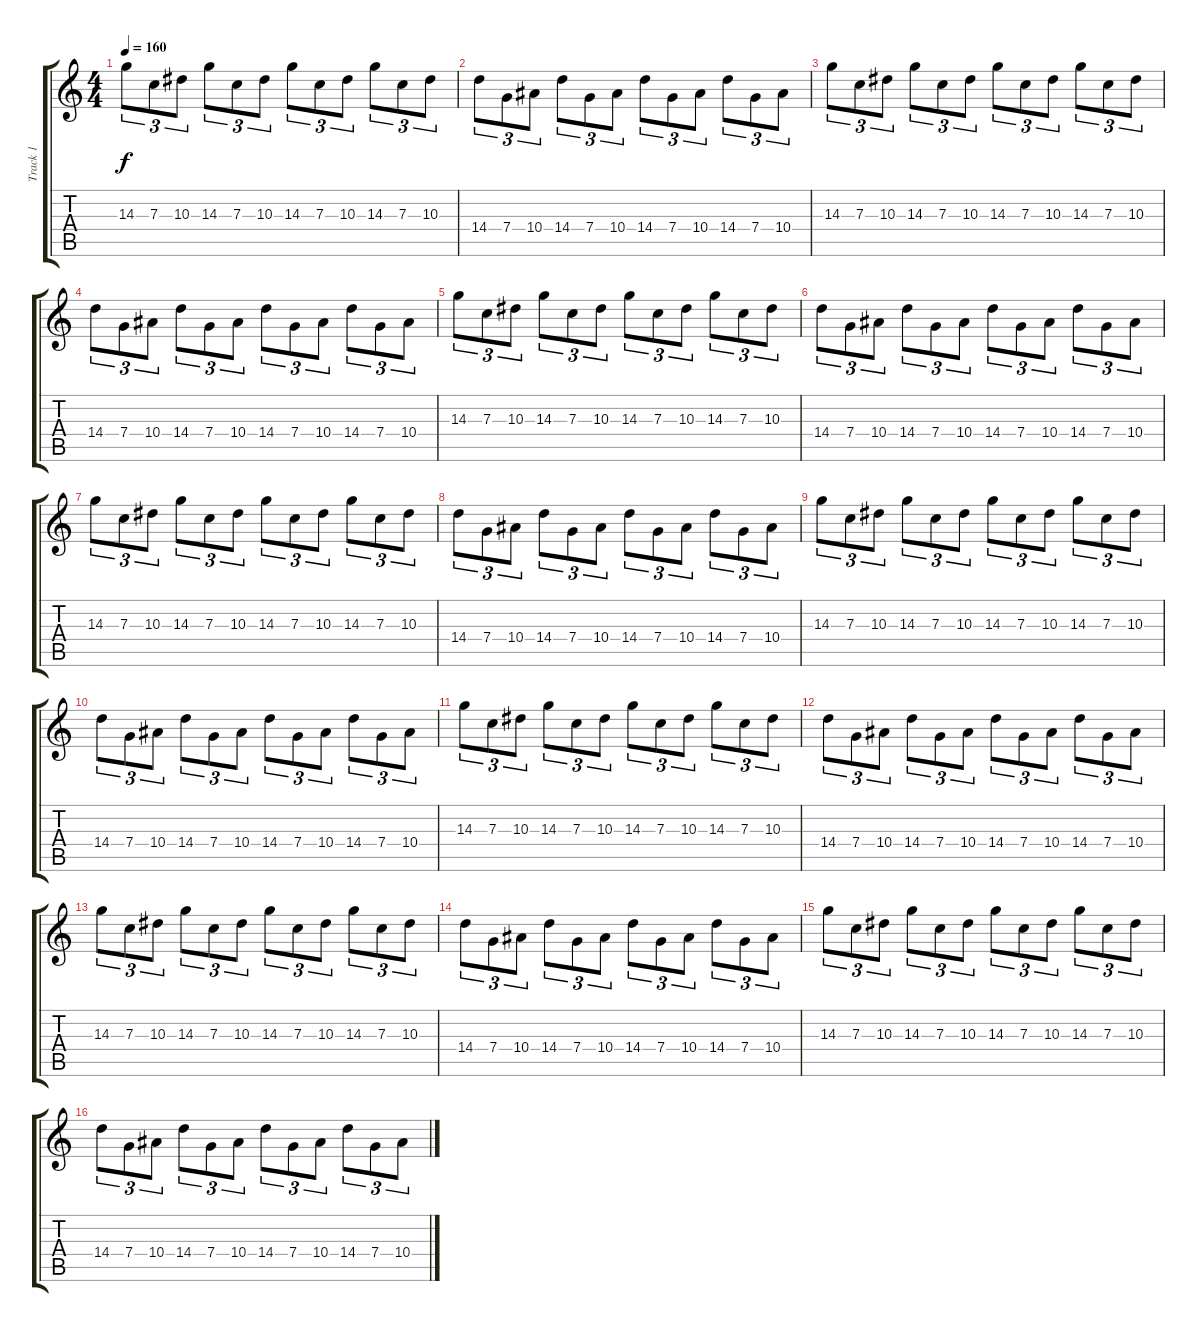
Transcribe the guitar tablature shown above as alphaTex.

\track ("Track 1" "Track 1") {instrument overdrivenguitar}
\staff {score tabs}
\tuning (D4 A3 F3 C3 G2 C2) {hide}
\ts (4 4)
\tempo 160
\clef g2
\ks c
14.3.8{tu (3 2) dy f instrument overdrivenguitar} 7.3.8{tu (3 2)} 10.3.8{tu (3 2)} 14.3.8{tu (3 2)} 7.3.8{tu (3 2)} 10.3.8{tu (3 2)} 14.3.8{tu (3 2)} 7.3.8{tu (3 2)} 10.3.8{tu (3 2)} 14.3.8{tu (3 2)} 7.3.8{tu (3 2)} 10.3.8{tu (3 2)} |
14.4.8{tu (3 2)} 7.4.8{tu (3 2)} 10.4.8{tu (3 2)} 14.4.8{tu (3 2)} 7.4.8{tu (3 2)} 10.4.8{tu (3 2)} 14.4.8{tu (3 2)} 7.4.8{tu (3 2)} 10.4.8{tu (3 2)} 14.4.8{tu (3 2)} 7.4.8{tu (3 2)} 10.4.8{tu (3 2)} |
14.3.8{tu (3 2)} 7.3.8{tu (3 2)} 10.3.8{tu (3 2)} 14.3.8{tu (3 2)} 7.3.8{tu (3 2)} 10.3.8{tu (3 2)} 14.3.8{tu (3 2)} 7.3.8{tu (3 2)} 10.3.8{tu (3 2)} 14.3.8{tu (3 2)} 7.3.8{tu (3 2)} 10.3.8{tu (3 2)} |
14.4.8{tu (3 2)} 7.4.8{tu (3 2)} 10.4.8{tu (3 2)} 14.4.8{tu (3 2)} 7.4.8{tu (3 2)} 10.4.8{tu (3 2)} 14.4.8{tu (3 2)} 7.4.8{tu (3 2)} 10.4.8{tu (3 2)} 14.4.8{tu (3 2)} 7.4.8{tu (3 2)} 10.4.8{tu (3 2)} |
14.3.8{tu (3 2)} 7.3.8{tu (3 2)} 10.3.8{tu (3 2)} 14.3.8{tu (3 2)} 7.3.8{tu (3 2)} 10.3.8{tu (3 2)} 14.3.8{tu (3 2)} 7.3.8{tu (3 2)} 10.3.8{tu (3 2)} 14.3.8{tu (3 2)} 7.3.8{tu (3 2)} 10.3.8{tu (3 2)} |
14.4.8{tu (3 2)} 7.4.8{tu (3 2)} 10.4.8{tu (3 2)} 14.4.8{tu (3 2)} 7.4.8{tu (3 2)} 10.4.8{tu (3 2)} 14.4.8{tu (3 2)} 7.4.8{tu (3 2)} 10.4.8{tu (3 2)} 14.4.8{tu (3 2)} 7.4.8{tu (3 2)} 10.4.8{tu (3 2)} |
14.3.8{tu (3 2)} 7.3.8{tu (3 2)} 10.3.8{tu (3 2)} 14.3.8{tu (3 2)} 7.3.8{tu (3 2)} 10.3.8{tu (3 2)} 14.3.8{tu (3 2)} 7.3.8{tu (3 2)} 10.3.8{tu (3 2)} 14.3.8{tu (3 2)} 7.3.8{tu (3 2)} 10.3.8{tu (3 2)} |
14.4.8{tu (3 2)} 7.4.8{tu (3 2)} 10.4.8{tu (3 2)} 14.4.8{tu (3 2)} 7.4.8{tu (3 2)} 10.4.8{tu (3 2)} 14.4.8{tu (3 2)} 7.4.8{tu (3 2)} 10.4.8{tu (3 2)} 14.4.8{tu (3 2)} 7.4.8{tu (3 2)} 10.4.8{tu (3 2)} |
14.3.8{tu (3 2)} 7.3.8{tu (3 2)} 10.3.8{tu (3 2)} 14.3.8{tu (3 2)} 7.3.8{tu (3 2)} 10.3.8{tu (3 2)} 14.3.8{tu (3 2)} 7.3.8{tu (3 2)} 10.3.8{tu (3 2)} 14.3.8{tu (3 2)} 7.3.8{tu (3 2)} 10.3.8{tu (3 2)} |
14.4.8{tu (3 2)} 7.4.8{tu (3 2)} 10.4.8{tu (3 2)} 14.4.8{tu (3 2)} 7.4.8{tu (3 2)} 10.4.8{tu (3 2)} 14.4.8{tu (3 2)} 7.4.8{tu (3 2)} 10.4.8{tu (3 2)} 14.4.8{tu (3 2)} 7.4.8{tu (3 2)} 10.4.8{tu (3 2)} |
14.3.8{tu (3 2)} 7.3.8{tu (3 2)} 10.3.8{tu (3 2)} 14.3.8{tu (3 2)} 7.3.8{tu (3 2)} 10.3.8{tu (3 2)} 14.3.8{tu (3 2)} 7.3.8{tu (3 2)} 10.3.8{tu (3 2)} 14.3.8{tu (3 2)} 7.3.8{tu (3 2)} 10.3.8{tu (3 2)} |
14.4.8{tu (3 2)} 7.4.8{tu (3 2)} 10.4.8{tu (3 2)} 14.4.8{tu (3 2)} 7.4.8{tu (3 2)} 10.4.8{tu (3 2)} 14.4.8{tu (3 2)} 7.4.8{tu (3 2)} 10.4.8{tu (3 2)} 14.4.8{tu (3 2)} 7.4.8{tu (3 2)} 10.4.8{tu (3 2)} |
14.3.8{tu (3 2)} 7.3.8{tu (3 2)} 10.3.8{tu (3 2)} 14.3.8{tu (3 2)} 7.3.8{tu (3 2)} 10.3.8{tu (3 2)} 14.3.8{tu (3 2)} 7.3.8{tu (3 2)} 10.3.8{tu (3 2)} 14.3.8{tu (3 2)} 7.3.8{tu (3 2)} 10.3.8{tu (3 2)} |
14.4.8{tu (3 2)} 7.4.8{tu (3 2)} 10.4.8{tu (3 2)} 14.4.8{tu (3 2)} 7.4.8{tu (3 2)} 10.4.8{tu (3 2)} 14.4.8{tu (3 2)} 7.4.8{tu (3 2)} 10.4.8{tu (3 2)} 14.4.8{tu (3 2)} 7.4.8{tu (3 2)} 10.4.8{tu (3 2)} |
14.3.8{tu (3 2)} 7.3.8{tu (3 2)} 10.3.8{tu (3 2)} 14.3.8{tu (3 2)} 7.3.8{tu (3 2)} 10.3.8{tu (3 2)} 14.3.8{tu (3 2)} 7.3.8{tu (3 2)} 10.3.8{tu (3 2)} 14.3.8{tu (3 2)} 7.3.8{tu (3 2)} 10.3.8{tu (3 2)} |
14.4.8{tu (3 2)} 7.4.8{tu (3 2)} 10.4.8{tu (3 2)} 14.4.8{tu (3 2)} 7.4.8{tu (3 2)} 10.4.8{tu (3 2)} 14.4.8{tu (3 2)} 7.4.8{tu (3 2)} 10.4.8{tu (3 2)} 14.4.8{tu (3 2)} 7.4.8{tu (3 2)} 10.4.8{tu (3 2)}
